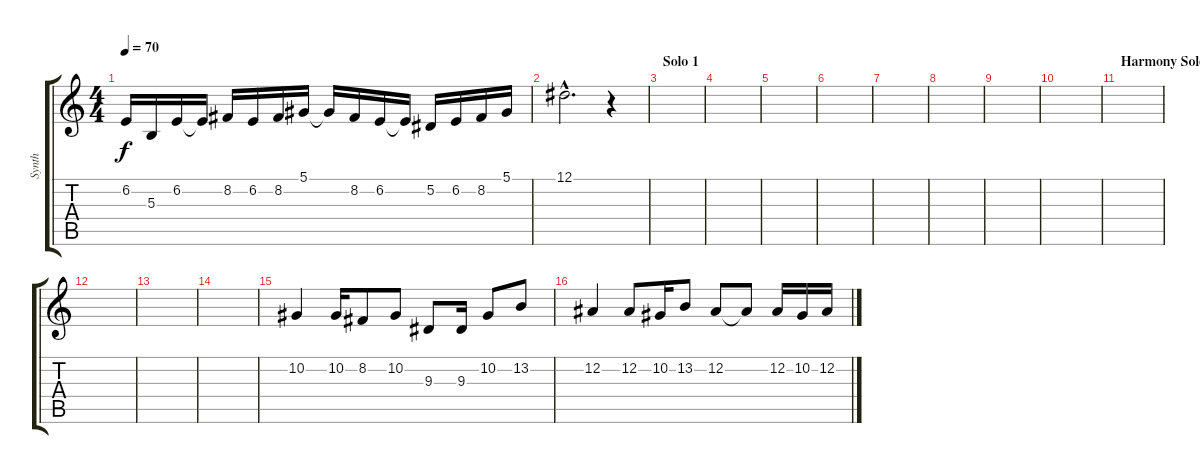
\track ("Synth" "Synth") {instrument musicbox}
\staff {score tabs}
\tuning (Eb4 Bb3 Gb3 Db3 Ab2 Eb2) {hide}
\ts (4 4)
\tempo 70
\clef g2
\ks c
6.2.16{dy f} 5.3.16 6.2.16 6.2{t}.16 8.2.16 6.2.16 8.2.16 5.1.16 5.1{t}.16 8.2.16 6.2.16 6.2{t}.16 5.2.16 6.2.16 8.2.16 5.1.16 |
12.1{hac}.2{d} r.4 |
\section ("" "Solo 1")
|
|
|
|
|
|
|
|
\section ("" "Harmony Solo")
|
|
|
|
10.2.4{instrument lead2sawtooth} 10.2.16 8.2.8 10.2.8 9.3.8 9.3.16 10.2.8 13.2.8 |
12.2.4 12.2.8 10.2.16 13.2.8 12.2.8 12.2{t}.8 12.2.16 10.2.16 12.2.16
